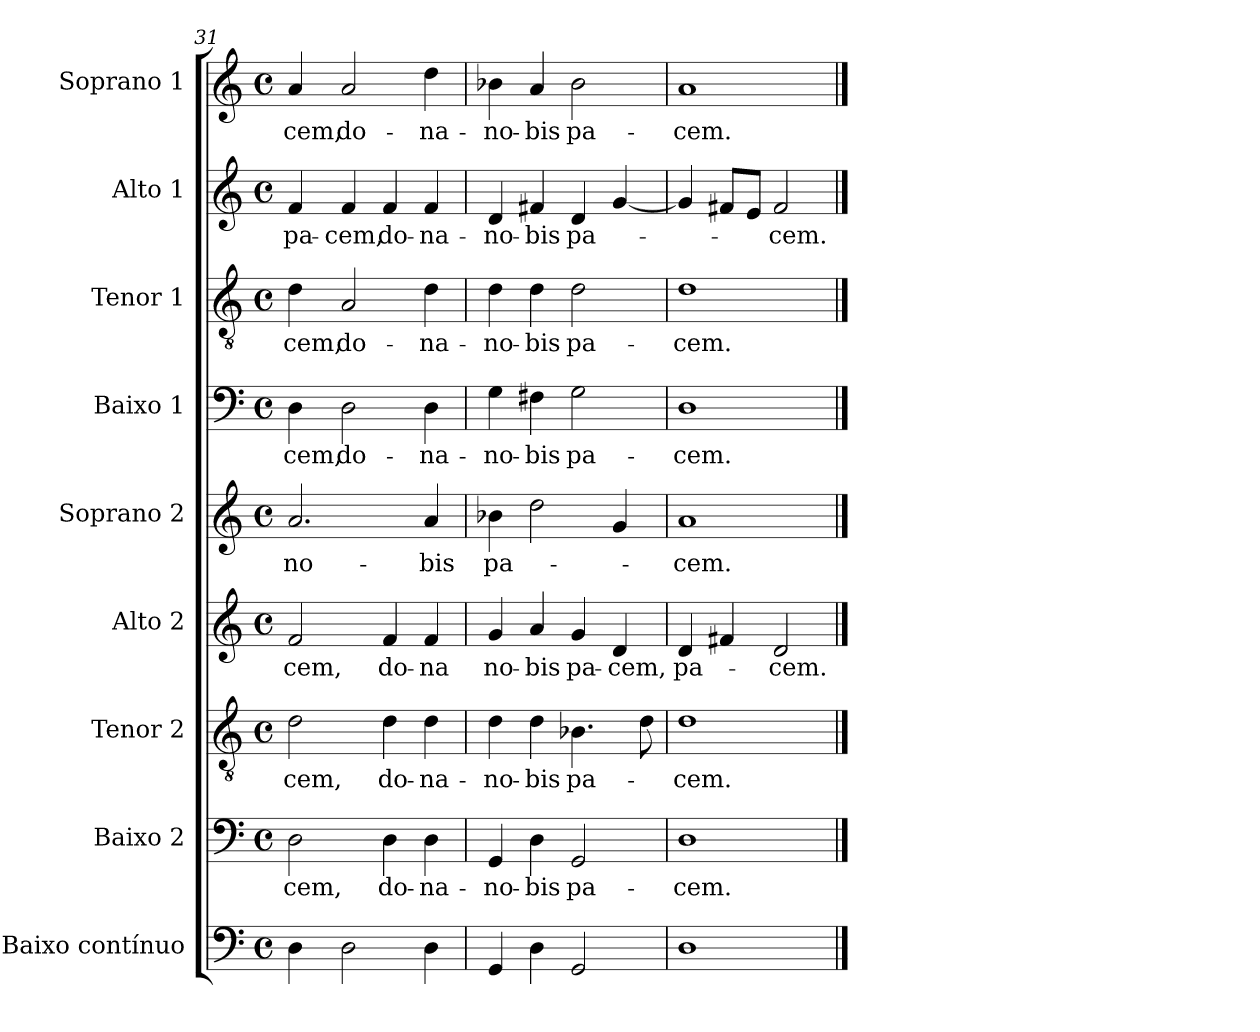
**kern	**kern	**text	**kern	**text	**kern	**text	**kern	**text	**kern	**text	**kern	**text	**kern	**text	**kern	**text
*part9	*part8	*part8	*part7	*part7	*part6	*part6	*part5	*part5	*part4	*part4	*part3	*part3	*part2	*part2	*part1	*part1
*staff9	*staff8	*staff8	*staff7	*staff7	*staff6	*staff6	*staff5	*staff5	*staff4	*staff4	*staff3	*staff3	*staff2	*staff2	*staff1	*staff1
*I"Baixo contínuo	*I"Baixo 2	*	*I"Tenor 2	*	*I"Alto 2	*	*I"Soprano 2	*	*I"Baixo 1	*	*I"Tenor 1	*	*I"Alto 1	*	*I"Soprano 1	*
*I'BC	*I'B 2	*	*I'T 2	*	*I'A 2	*	*I'S 2	*	*I'B 1	*	*I'T 1	*	*I'A 1	*	*I'S 1	*
*clefF4	*clefF4	*	*clefGv2	*	*clefG2	*	*clefG2	*	*clefF4	*	*clefGv2	*	*clefG2	*	*clefG2	*
*k[]	*k[]	*	*k[]	*	*k[]	*	*k[]	*	*k[]	*	*k[]	*	*k[]	*	*k[]	*
*C:	*C:	*	*C:	*	*C:	*	*C:	*	*C:	*	*C:	*	*C:	*	*C:	*
*M4/4	*M4/4	*	*M4/4	*	*M4/4	*	*M4/4	*	*M4/4	*	*M4/4	*	*M4/4	*	*M4/4	*
*met(c)	*met(c)	*	*met(c)	*	*met(c)	*	*met(c)	*	*met(c)	*	*met(c)	*	*met(c)	*	*met(c)	*
=31	=31	=31	=31	=31	=31	=31	=31	=31	=31	=31	=31	=31	=31	=31	=31	=31
!	!	!LO:LY:b	!	!LO:LY:b	!	!LO:LY:b	!	!LO:LY:b	!	!LO:LY:b	!	!LO:LY:b	!	!LO:LY:b	!	!LO:LY:b
4D\	2D\	-cem,	2d\	-cem,	2f/	-cem,	2.a/	-no-	4D\	-cem,	4d\	-cem,	4f/	pa-	4a/	-cem,
!	!	!	!	!	!	!	!	!	!	!LO:LY:b	!	!LO:LY:b	!	!LO:LY:b	!	!LO:LY:b
2D\	.	.	.	.	.	.	.	.	2D\	do-	2A/	do-	4f/	-cem,	2a/	do-
!	!	!LO:LY:b	!	!LO:LY:b	!	!LO:LY:b	!	!	!	!	!	!	!	!LO:LY:b	!	!
.	4D\	do-	4d\	do-	4f/	do-	.	.	.	.	.	.	4f/	do-	.	.
!	!	!LO:LY:b	!	!LO:LY:b	!	!LO:LY:b	!	!LO:LY:b	!	!LO:LY:b	!	!LO:LY:b	!	!LO:LY:b	!	!LO:LY:b
4D\	4D\	-na-	4d\	-na-	4f/	-na	4a/	-bis	4D\	-na-	4d\	-na-	4f/	-na-	4dd\	-na-
=32	=32	=32	=32	=32	=32	=32	=32	=32	=32	=32	=32	=32	=32	=32	=32	=32
!	!	!LO:LY:b	!	!LO:LY:b	!	!LO:LY:b	!	!LO:LY:b	!	!LO:LY:b	!	!LO:LY:b	!	!LO:LY:b	!	!LO:LY:b
4GG/	4GG/	-no-	4d\	-no-	4g/	no-	4b-X\	pa-	4G\	-no-	4d\	-no-	4d/	-no-	4b-X\	-no-
!	!	!LO:LY:b	!	!LO:LY:b	!	!LO:LY:b	!	!	!	!LO:LY:b	!	!LO:LY:b	!	!LO:LY:b	!	!LO:LY:b
4D\	4D\	-bis	4d\	-bis	4a/	-bis	2dd\	.	4F#X\	-bis	4d\	-bis	4f#X/	-bis	4a/	-bis
!	!	!LO:LY:b	!	!LO:LY:b	!	!LO:LY:b	!	!	!	!LO:LY:b	!	!LO:LY:b	!	!LO:LY:b	!	!LO:LY:b
2GG/	2GG/	pa-	4.B-X\	pa-	4g/	pa-	.	.	2G\	pa-	2d\	pa-	4d/	pa-	2b-\	pa-
!	!	!	!	!	!	!LO:LY:b	!	!	!	!	!	!	!	!	!	!
.	.	.	.	.	4d/	-cem,	4g/	.	.	.	.	.	[4g/	.	.	.
.	.	.	8d\	.	.	.	.	.	.	.	.	.	.	.	.	.
=33	=33	=33	=33	=33	=33	=33	=33	=33	=33	=33	=33	=33	=33	=33	=33	=33
!	!	!LO:LY:b	!	!LO:LY:b	!	!LO:LY:b	!	!LO:LY:b	!	!LO:LY:b	!	!LO:LY:b	!	!	!	!LO:LY:b
1D	1D	-cem.	1d	-cem.	4d/	pa-	1a	-cem.	1D	-cem.	1d	-cem.	4g/]	.	1a	-cem.
.	.	.	.	.	4f#X/	.	.	.	.	.	.	.	8f#X/L	.	.	.
.	.	.	.	.	.	.	.	.	.	.	.	.	8e/J	.	.	.
!	!	!	!	!	!	!LO:LY:b	!	!	!	!	!	!	!	!LO:LY:b	!	!
.	.	.	.	.	2d/	-cem.	.	.	.	.	.	.	2f#/	-cem.	.	.
==	==	==	==	==	==	==	==	==	==	==	==	==	==	==	==	==
*-	*-	*-	*-	*-	*-	*-	*-	*-	*-	*-	*-	*-	*-	*-	*-	*-
